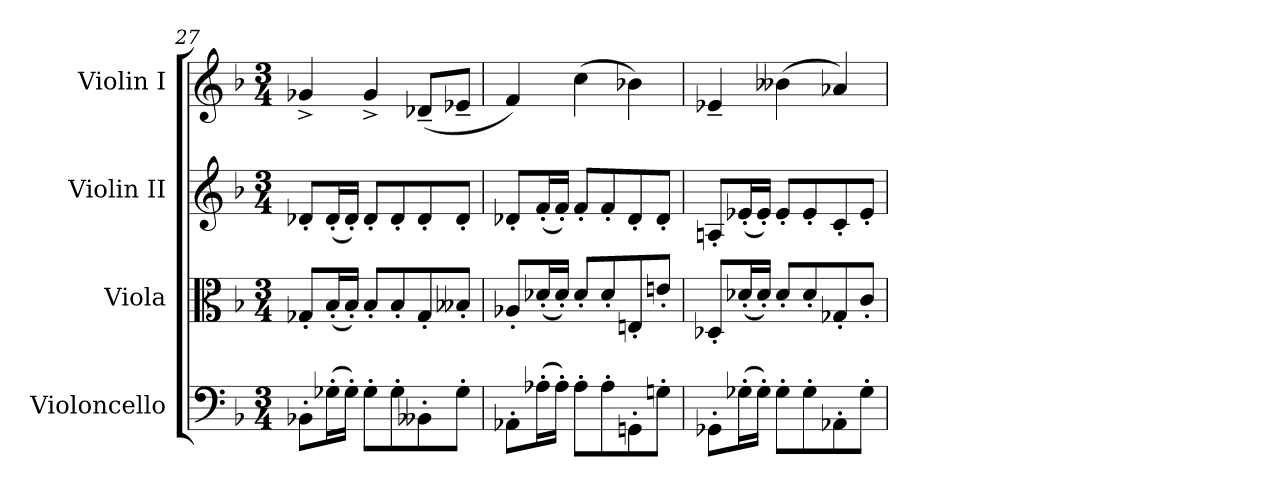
**kern	**kern	**kern	**kern
*part4	*part3	*part2	*part1
*staff4	*staff3	*staff2	*staff1
*I"Violoncello	*I"Viola	*I"Violin II	*I"Violin I
*I'Vc	*I'Vla	*I'Vln	*I'Vln
*clefF4	*clefC3	*clefG2	*clefG2
*k[b-]	*k[b-]	*k[b-]	*k[b-]
*M3/4	*M3/4	*M3/4	*M3/4
=27	=27	=27	=27
8BB-X'\L	8G-X'/L	8d-X'/L	4g-X^/
(>16G-X'\L	(<16B-'/L	(<16d-'/L	.
16G-'\JJ)	16B-'/JJ)	16d-'/JJ)	.
8G-'\L	8B-'/L	8d-'/L	4g-^/
8G-'\	8B-'/	8d-'/	.
8BB--X'\	8G-'/	8d-'/	(<8d-X~/L
8G-'\J	8B--X'/J	8d-'/J	8e-X~/J
=28	=28	=28	=28
8AA-X'\L	8A-X'/L	8d-X'/L	4f/)
(>16A-X'\L	(<16d-X'/L	(<16f'/L	.
16A-'\JJ)	16d-'/JJ)	16f'/JJ)	.
8A-'\L	8d-'/L	8f'/L	(>4cc\
8A-'\	8d-'/	8f'/	.
8GGn'\	8En'/	8d-'/	4b-X\)
8Gn'\J	8en'/J	8d-'/J	.
!!LO:LB:g=z
=29	=29	=29	=29
8GG-X'\L	8D-X'/L	8An'/L	4e-X~/
(>16G-X'\L	(<16d-X'/L	(<16e-X'/L	.
16G-'\JJ)	16d-'/JJ)	16e-'/JJ)	.
8G-'\L	8d-'/L	8e-'/L	(>4b--X\
8G-'\	8d-'/	8e-'/	.
8AA-X'\	8G-X'/	8c'/	4a-X/)
8G-'\J	8c'/J	8e-'/J	.
=	=	=	=
*-	*-	*-	*-
